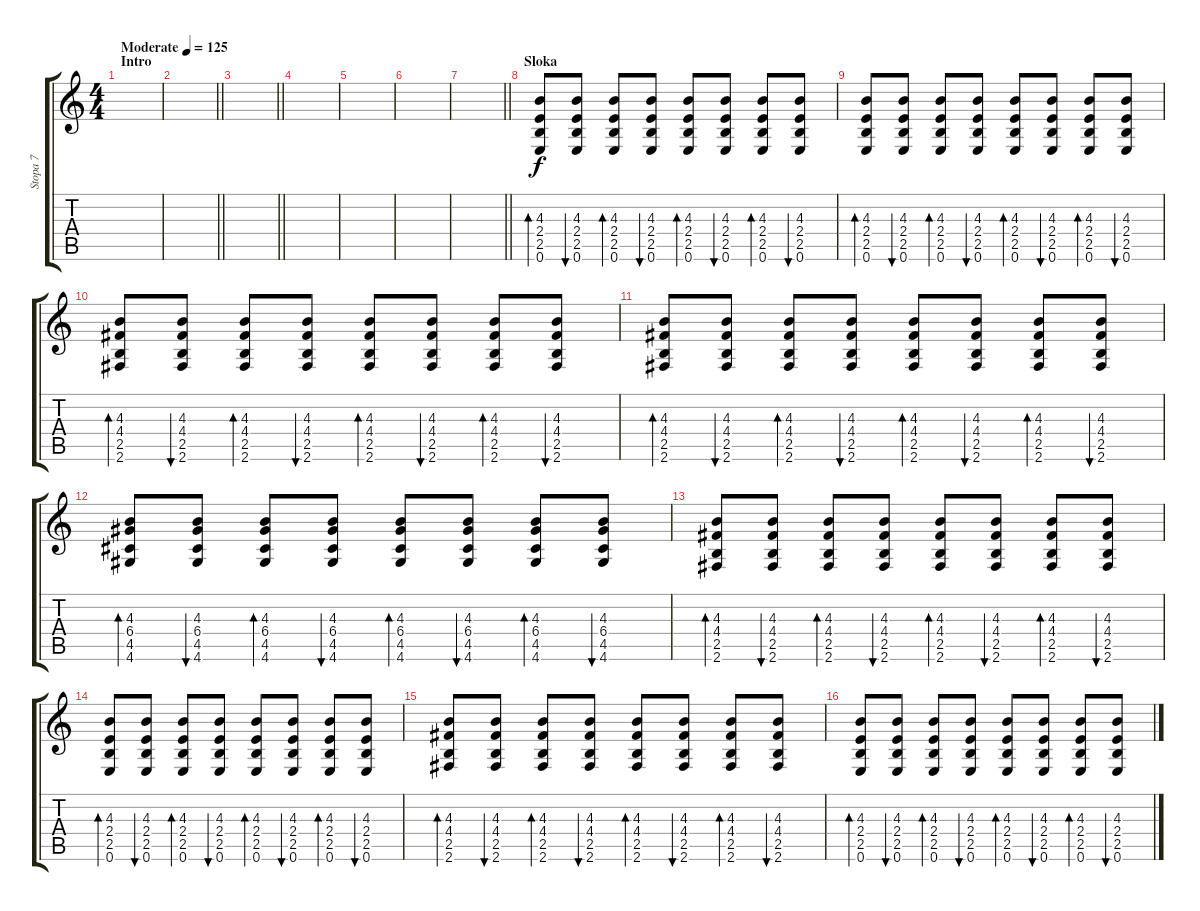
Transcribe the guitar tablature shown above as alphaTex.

\track ("Stopa 7" "Stopa 7") {instrument acousticguitarsteel}
\staff {score tabs}
\tuning (E4 B3 G3 D3 A2 E2) {hide}
\ts (4 4)
\section ("" "Intro")
\tempo (125 "Moderate")
\clef g2
\ks c
|
\barLineRight lightlight
|
\barLineRight lightlight
|
|
|
|
\barLineRight lightlight
|
\section ("" "Sloka")
(4.3 2.4 2.5 0.6).8{bd 60} (4.3 2.4 2.5 0.6).8{bu 60} (4.3 2.4 2.5 0.6).8{bd 60} (4.3 2.4 2.5 0.6).8{bu 60} (4.3 2.4 2.5 0.6).8{bd 60} (4.3 2.4 2.5 0.6).8{bu 60} (4.3 2.4 2.5 0.6).8{bd 60} (4.3 2.4 2.5 0.6).8{bu 60} |
(4.3 2.4 2.5 0.6).8{bd 60} (4.3 2.4 2.5 0.6).8{bu 60} (4.3 2.4 2.5 0.6).8{bd 60} (4.3 2.4 2.5 0.6).8{bu 60} (4.3 2.4 2.5 0.6).8{bd 60} (4.3 2.4 2.5 0.6).8{bu 60} (4.3 2.4 2.5 0.6).8{bd 60} (4.3 2.4 2.5 0.6).8{bu 60} |
(4.3 4.4 2.5 2.6).8{bd 60} (4.3 4.4 2.5 2.6).8{bu 60} (4.3 4.4 2.5 2.6).8{bd 60} (4.3 4.4 2.5 2.6).8{bu 60} (4.3 4.4 2.5 2.6).8{bd 60} (4.3 4.4 2.5 2.6).8{bu 60} (4.3 4.4 2.5 2.6).8{bd 60} (4.3 4.4 2.5 2.6).8{bu 60} |
(4.3 4.4 2.5 2.6).8{bd 60} (4.3 4.4 2.5 2.6).8{bu 60} (4.3 4.4 2.5 2.6).8{bd 60} (4.3 4.4 2.5 2.6).8{bu 60} (4.3 4.4 2.5 2.6).8{bd 60} (4.3 4.4 2.5 2.6).8{bu 60} (4.3 4.4 2.5 2.6).8{bd 60} (4.3 4.4 2.5 2.6).8{bu 60} |
(4.3 6.4 4.5 4.6).8{bd 60} (4.3 6.4 4.5 4.6).8{bu 60} (4.3 6.4 4.5 4.6).8{bd 60} (4.3 6.4 4.5 4.6).8{bu 60} (4.3 6.4 4.5 4.6).8{bd 60} (4.3 6.4 4.5 4.6).8{bu 60} (4.3 6.4 4.5 4.6).8{bd 60} (4.3 6.4 4.5 4.6).8{bu 60} |
(4.3 4.4 2.5 2.6).8{bd 60} (4.3 4.4 2.5 2.6).8{bu 60} (4.3 4.4 2.5 2.6).8{bd 60} (4.3 4.4 2.5 2.6).8{bu 60} (4.3 4.4 2.5 2.6).8{bd 60} (4.3 4.4 2.5 2.6).8{bu 60} (4.3 4.4 2.5 2.6).8{bd 60} (4.3 4.4 2.5 2.6).8{bu 60} |
(4.3 2.4 2.5 0.6).8{bd 60} (4.3 2.4 2.5 0.6).8{bu 60} (4.3 2.4 2.5 0.6).8{bd 60} (4.3 2.4 2.5 0.6).8{bu 60} (4.3 2.4 2.5 0.6).8{bd 60} (4.3 2.4 2.5 0.6).8{bu 60} (4.3 2.4 2.5 0.6).8{bd 60} (4.3 2.4 2.5 0.6).8{bu 60} |
(4.3 4.4 2.5 2.6).8{bd 60} (4.3 4.4 2.5 2.6).8{bu 60} (4.3 4.4 2.5 2.6).8{bd 60} (4.3 4.4 2.5 2.6).8{bu 60} (4.3 4.4 2.5 2.6).8{bd 60} (4.3 4.4 2.5 2.6).8{bu 60} (4.3 4.4 2.5 2.6).8{bd 60} (4.3 4.4 2.5 2.6).8{bu 60} |
(4.3 2.4 2.5 0.6).8{bd 60} (4.3 2.4 2.5 0.6).8{bu 60} (4.3 2.4 2.5 0.6).8{bd 60} (4.3 2.4 2.5 0.6).8{bu 60} (4.3 2.4 2.5 0.6).8{bd 60} (4.3 2.4 2.5 0.6).8{bu 60} (4.3 2.4 2.5 0.6).8{bd 60} (4.3 2.4 2.5 0.6).8{bu 60}
